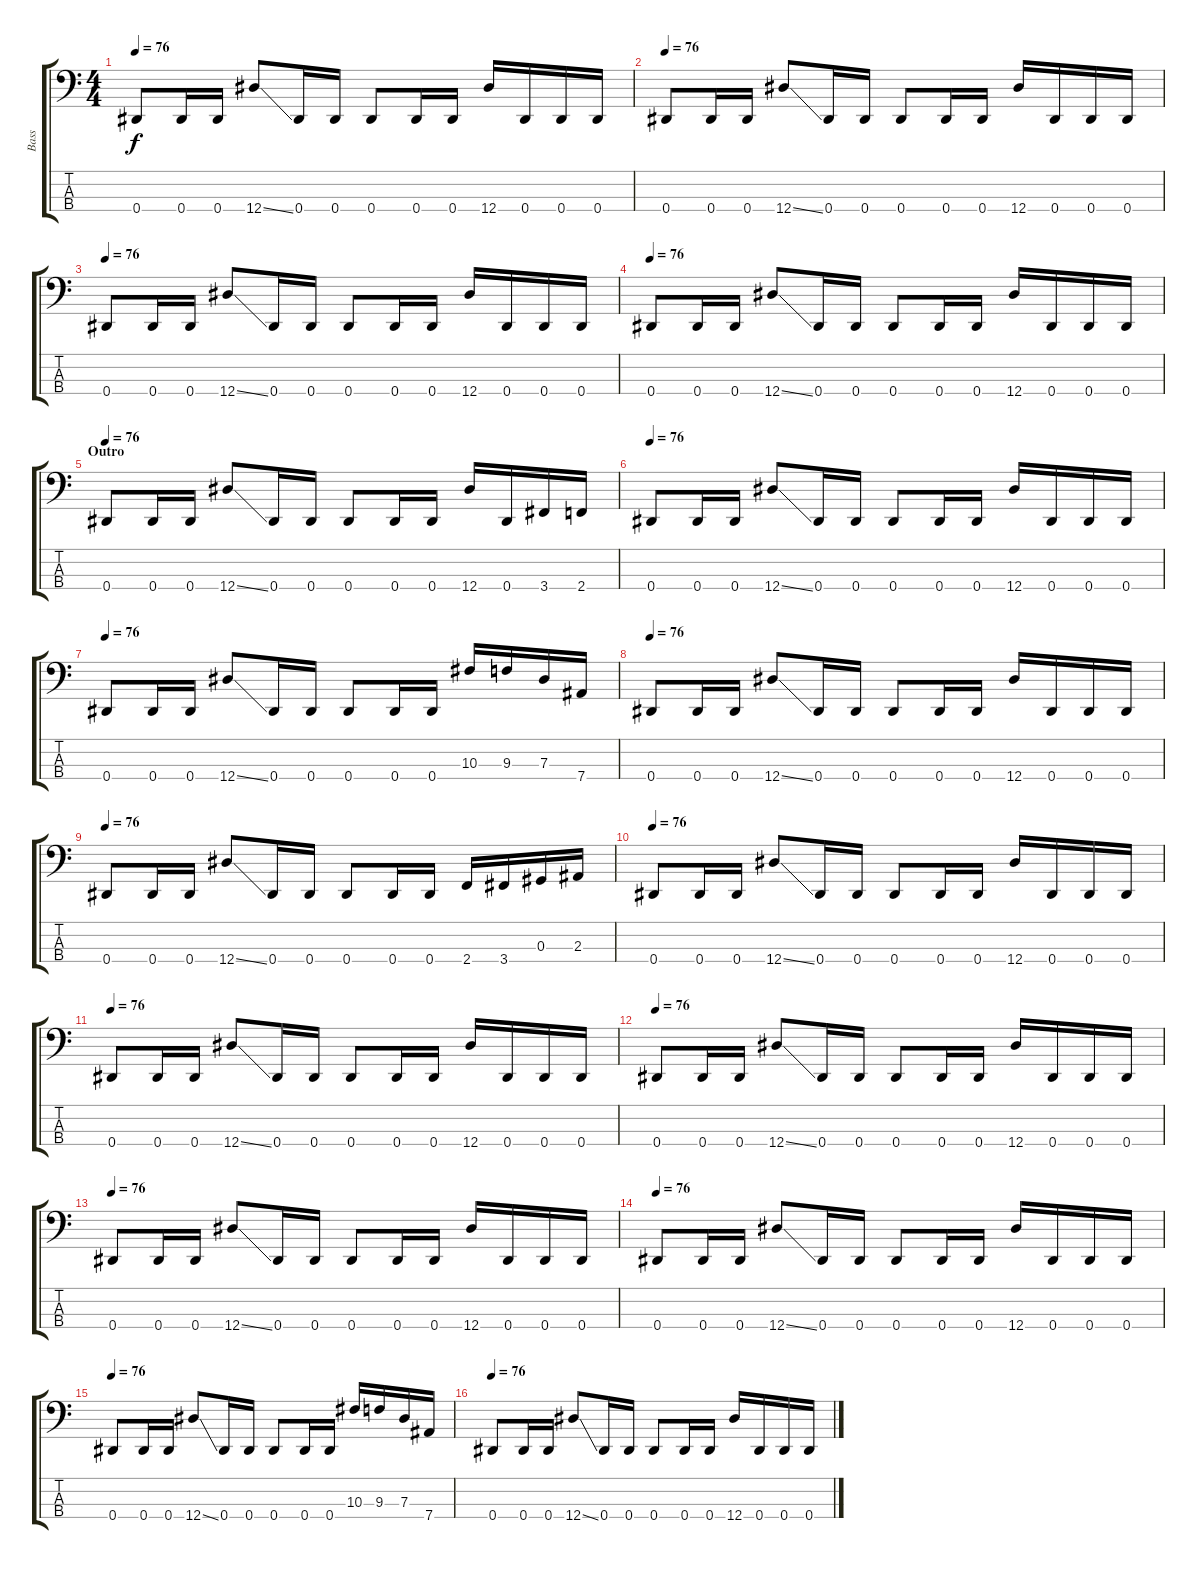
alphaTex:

\track ("Bass" "Bass") {instrument electricbassfinger}
\staff {score tabs}
\tuning (Gb2 Db2 Ab1 Eb1) {hide}
\ts (4 4)
\tempo 76
\clef f4
\ks c
0.4.8{dy f} 0.4.16 0.4.16 12.4{ss}.8 0.4.16 0.4.16 0.4.8 0.4.16 0.4.16 12.4.16 0.4.16 0.4.16 0.4.16 |
\tempo 76
0.4.8 0.4.16 0.4.16 12.4{ss}.8 0.4.16 0.4.16 0.4.8 0.4.16 0.4.16 12.4.16 0.4.16 0.4.16 0.4.16 |
\tempo 76
0.4.8 0.4.16 0.4.16 12.4{ss}.8 0.4.16 0.4.16 0.4.8 0.4.16 0.4.16 12.4.16 0.4.16 0.4.16 0.4.16 |
\tempo 76
0.4.8 0.4.16 0.4.16 12.4{ss}.8 0.4.16 0.4.16 0.4.8 0.4.16 0.4.16 12.4.16 0.4.16 0.4.16 0.4.16 |
\section ("" "Outro")
\tempo 76
0.4.8 0.4.16 0.4.16 12.4{ss}.8 0.4.16 0.4.16 0.4.8 0.4.16 0.4.16 12.4.16 0.4.16 3.4.16 2.4.16 |
\tempo 76
0.4.8 0.4.16 0.4.16 12.4{ss}.8 0.4.16 0.4.16 0.4.8 0.4.16 0.4.16 12.4.16 0.4.16 0.4.16 0.4.16 |
\tempo 76
0.4.8 0.4.16 0.4.16 12.4{ss}.8 0.4.16 0.4.16 0.4.8 0.4.16 0.4.16 10.3.16 9.3.16 7.3.16 7.4.16 |
\tempo 76
0.4.8 0.4.16 0.4.16 12.4{ss}.8 0.4.16 0.4.16 0.4.8 0.4.16 0.4.16 12.4.16 0.4.16 0.4.16 0.4.16 |
\tempo 76
0.4.8 0.4.16 0.4.16 12.4{ss}.8 0.4.16 0.4.16 0.4.8 0.4.16 0.4.16 2.4.16 3.4.16 0.3.16 2.3.16 |
\tempo 76
0.4.8 0.4.16 0.4.16 12.4{ss}.8 0.4.16 0.4.16 0.4.8 0.4.16 0.4.16 12.4.16 0.4.16 0.4.16 0.4.16 |
\tempo 76
0.4.8 0.4.16 0.4.16 12.4{ss}.8 0.4.16 0.4.16 0.4.8 0.4.16 0.4.16 12.4.16 0.4.16 0.4.16 0.4.16 |
\tempo 76
0.4.8 0.4.16 0.4.16 12.4{ss}.8 0.4.16 0.4.16 0.4.8 0.4.16 0.4.16 12.4.16 0.4.16 0.4.16 0.4.16 |
\tempo 76
0.4.8 0.4.16 0.4.16 12.4{ss}.8 0.4.16 0.4.16 0.4.8 0.4.16 0.4.16 12.4.16 0.4.16 0.4.16 0.4.16 |
\tempo 76
0.4.8 0.4.16 0.4.16 12.4{ss}.8 0.4.16 0.4.16 0.4.8 0.4.16 0.4.16 12.4.16 0.4.16 0.4.16 0.4.16 |
\tempo 76
0.4.8 0.4.16 0.4.16 12.4{ss}.8 0.4.16 0.4.16 0.4.8 0.4.16 0.4.16 10.3.16 9.3.16 7.3.16 7.4.16 |
\tempo 76
0.4.8 0.4.16 0.4.16 12.4{ss}.8 0.4.16 0.4.16 0.4.8 0.4.16 0.4.16 12.4.16 0.4.16 0.4.16 0.4.16
